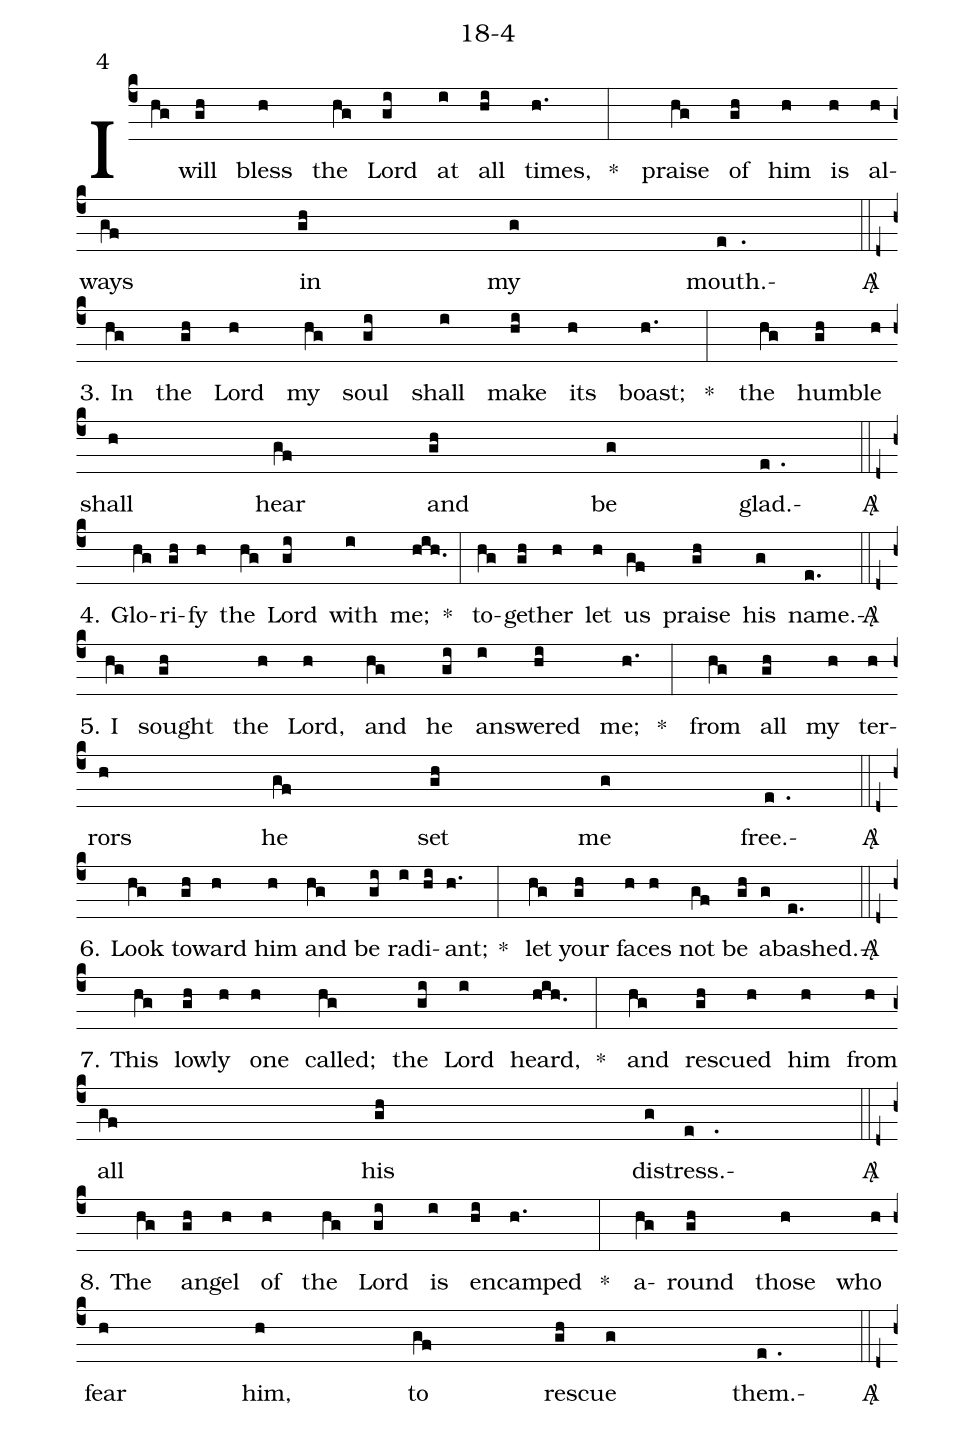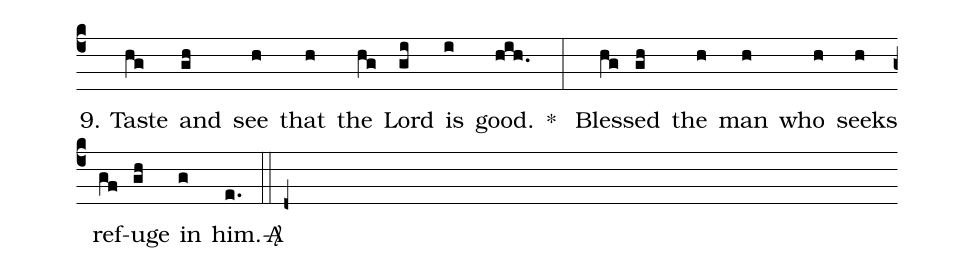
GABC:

name: 18-4;
annotation: 4;
%%
(c4)I(hg) will(gh) bless(h) the(hg) Lord(gi) at(i) all(hi) times,(h.) * (:) praise(hg) of(gh) him(h) is(h) al(h)ways(gf) in(gh) my(g) mouth.(e.)<sp>A/</sp>(::d+z)
3. In(hg) the(gh) Lord(h) my(hg) soul(gi) shall(i) make(hi) its(h) boast;(h.) * (:) the(hg) hum(gh)ble(h) shall(h) hear(gf) and(gh) be(g) glad.(e.)<sp>A/</sp>(::d+z)
4. Glo(hg)ri(gh)fy(h) the(hg) Lord(gi) with(i) me;(hih.) * (:) to(hg)geth(gh)er(h) let(h) us(gf) praise(gh) his(g) name.(e.)<sp>A/</sp>(::d+z)
5. I(hg) sought(gh) the(h) Lord,(h) and(hg) he(gi) an(i)swered(hi) me;(h.) * (:) from(hg) all(gh) my(h) ter(h)rors(h) he(gf) set(gh) me(g) free.(e.)<sp>A/</sp>(::d+z)
6. Look(hg) to(gh)ward(h) him(h) and(hg) be(gi) ra(i)di(hi)ant;(h.) * (:) let(hg) your(gh) fac(h)es(h) not(gf) be(gh) a(g)bashed.(e.)<sp>A/</sp>(::d+z)
7. This(hg) low(gh)ly(h) one(h) called;(hg) the(gi) Lord(i) heard,(hih.) * (:) and(hg) res(gh)cued(h) him(h) from(h) all(gf) his(gh) dis(g)tress.(e.)<sp>A/</sp>(::d+z)
8. The(hg) an(gh)gel(h) of(h) the(hg) Lord(gi) is(i) en(hi)camped(h.) * (:) a(hg)round(gh) those(h) who(h) fear(h) him,(h) to(gf) res(gh)cue(g) them.(e.)<sp>A/</sp>(::d+z)
9. Taste(hg) and(gh) see(h) that(h) the(hg) Lord(gi) is(i) good.(hih.) * (:) Bless(hg)ed(gh) the(h) man(h) who(h) seeks(h) ref(gf)uge(gh) in(g) him.(e.)<sp>A/</sp>(::d+z)
